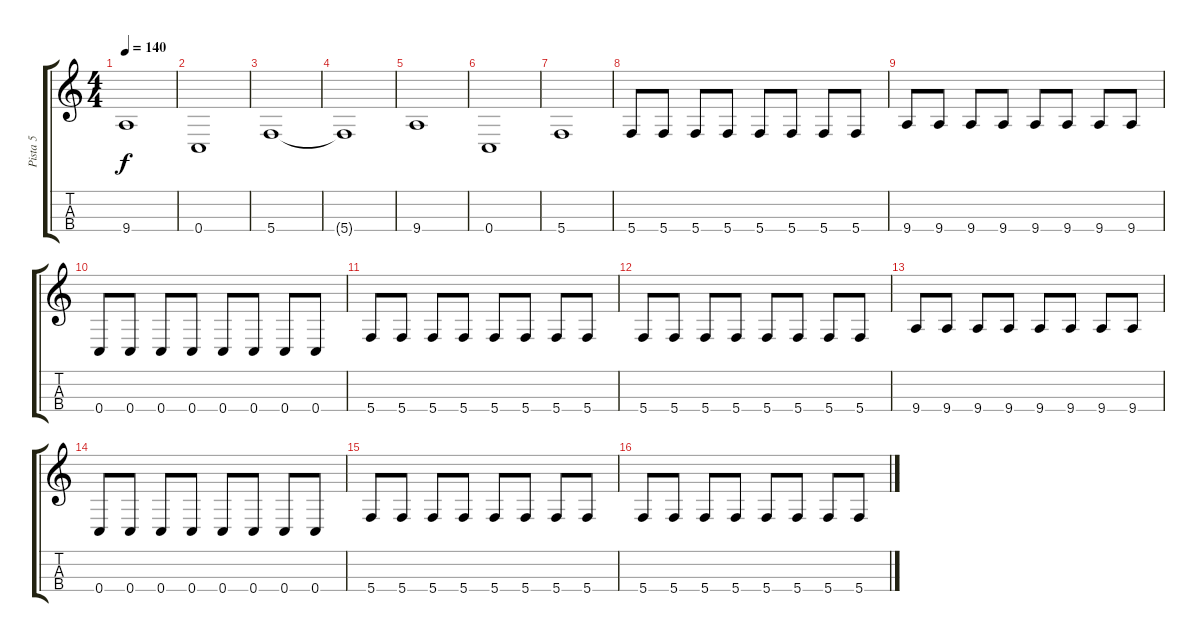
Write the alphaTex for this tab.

\track ("Pista 5" "Pista 5") {instrument electricbasspick}
\staff {score tabs}
\tuning (F3 C3 G2 C2) {hide}
\ts (4 4)
\tempo 140
\clef g2
\ks c
9.4.1{dy f instrument electricbasspick} |
0.4.1 |
5.4.1 |
5.4{t}.1 |
9.4.1 |
0.4.1 |
5.4.1 |
5.4.8 5.4.8 5.4.8 5.4.8 5.4.8 5.4.8 5.4.8 5.4.8 |
9.4.8 9.4.8 9.4.8 9.4.8 9.4.8 9.4.8 9.4.8 9.4.8 |
0.4.8 0.4.8 0.4.8 0.4.8 0.4.8 0.4.8 0.4.8 0.4.8 |
5.4.8 5.4.8 5.4.8 5.4.8 5.4.8 5.4.8 5.4.8 5.4.8 |
5.4.8 5.4.8 5.4.8 5.4.8 5.4.8 5.4.8 5.4.8 5.4.8 |
9.4.8 9.4.8 9.4.8 9.4.8 9.4.8 9.4.8 9.4.8 9.4.8 |
0.4.8 0.4.8 0.4.8 0.4.8 0.4.8 0.4.8 0.4.8 0.4.8 |
5.4.8 5.4.8 5.4.8 5.4.8 5.4.8 5.4.8 5.4.8 5.4.8 |
5.4.8 5.4.8 5.4.8 5.4.8 5.4.8 5.4.8 5.4.8 5.4.8
